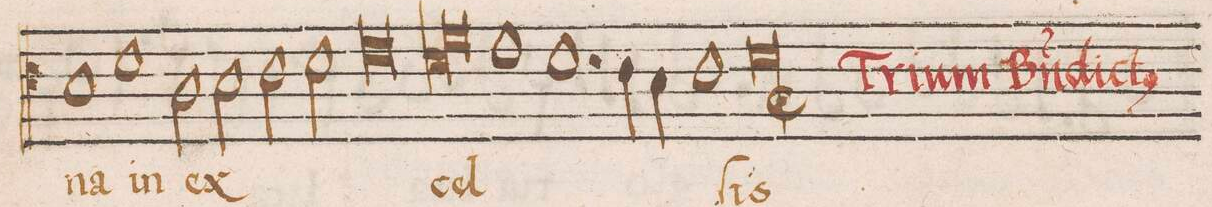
**kern	**text
*I"CANTVS	*
*clefC4	*
*k[]	*
*met(C|)	*
*M3/1	*
1B	-na
1d	in
2A\	ex-
2B\	.
=88-	=88-
2c\	.
2d\	.
0e	.
=89-	=89-
*lig	*
1d	-cel-
1f	.
*Xlig	*
1e	.
=90-	=90-
1.d	.
4c\	.
4B\	.
1c	-ſis
=91-	=91-
0.d;<l	.
=92-	=92-
*M2/1	*
*met(C|)	*
*-	*-
